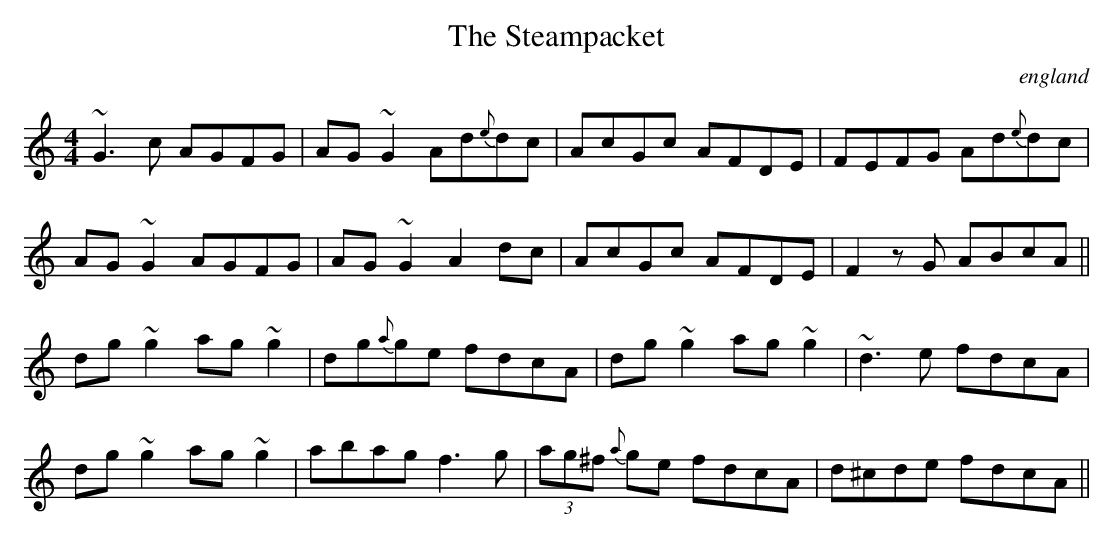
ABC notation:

X:1
T:The Steampacket
O:england
M:4/4
K:C
~G3c AGFG | AG~G2 Ad{e}dc | AcGc AFDE | FEFG Ad{e}dc |
AG~G2 AGFG | AG~G2 A2dc | AcGc AFDE | F2zG ABcA ||
dg~g2 ag~g2 | dg{a}ge fdcA | dg~g2 ag~g2 | ~d3e fdcA |
dg~g2 ag~g2 | abag f3g | (3ag^f {a}ge fdcA | d^cde fdcA ||
